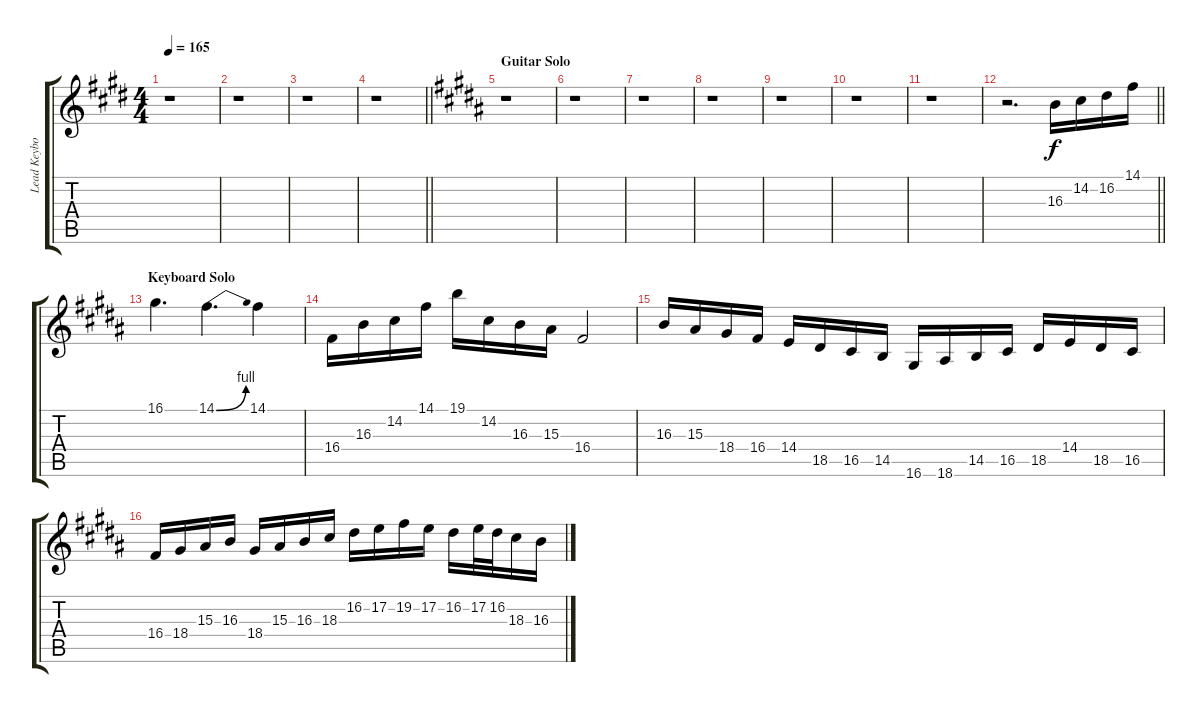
\track ("Lead Keyboard 1: Juha Mäenpää" "Lead Keybo") {instrument brasssection}
\staff {score tabs}
\tuning (E4 B3 G3 D3 A2 E2) {hide}
\ts (4 4)
\tempo 165
\clef g2
\ks c#minor
r.1{dy f} |
r.1 |
r.1 |
\barLineRight lightlight
r.1 |
\section ("" "Guitar Solo")
\ks g#minor
r.1 |
r.1 |
r.1 |
r.1 |
r.1 |
r.1 |
r.1 |
\barLineRight lightlight
r.2{d} 16.3.16{instrument lead2sawtooth} 14.2.16 16.2.16 14.1.16 |
\section ("" "Keyboard Solo")
16.1.4{d} 14.1{be (bend 0 0 60 4)}.4{d} 14.1.4 |
16.4.16 16.3.16 14.2.16 14.1.16 19.1.16 14.2.16 16.3.16 15.3.16 16.4.2 |
16.3.16 15.3.16 18.4.16 16.4.16 14.4.16 18.5.16 16.5.16 14.5.16 16.6.16 18.6.16 14.5.16 16.5.16 18.5.16 14.4.16 18.5.16 16.5.16 |
16.4.16 18.4.16 15.3.16 16.3.16 18.4.16 15.3.16 16.3.16 18.3.16 16.2.16 17.2.16 19.2.16 17.2.16 16.2.16 17.2.32 16.2.32 18.3.16 16.3.16
